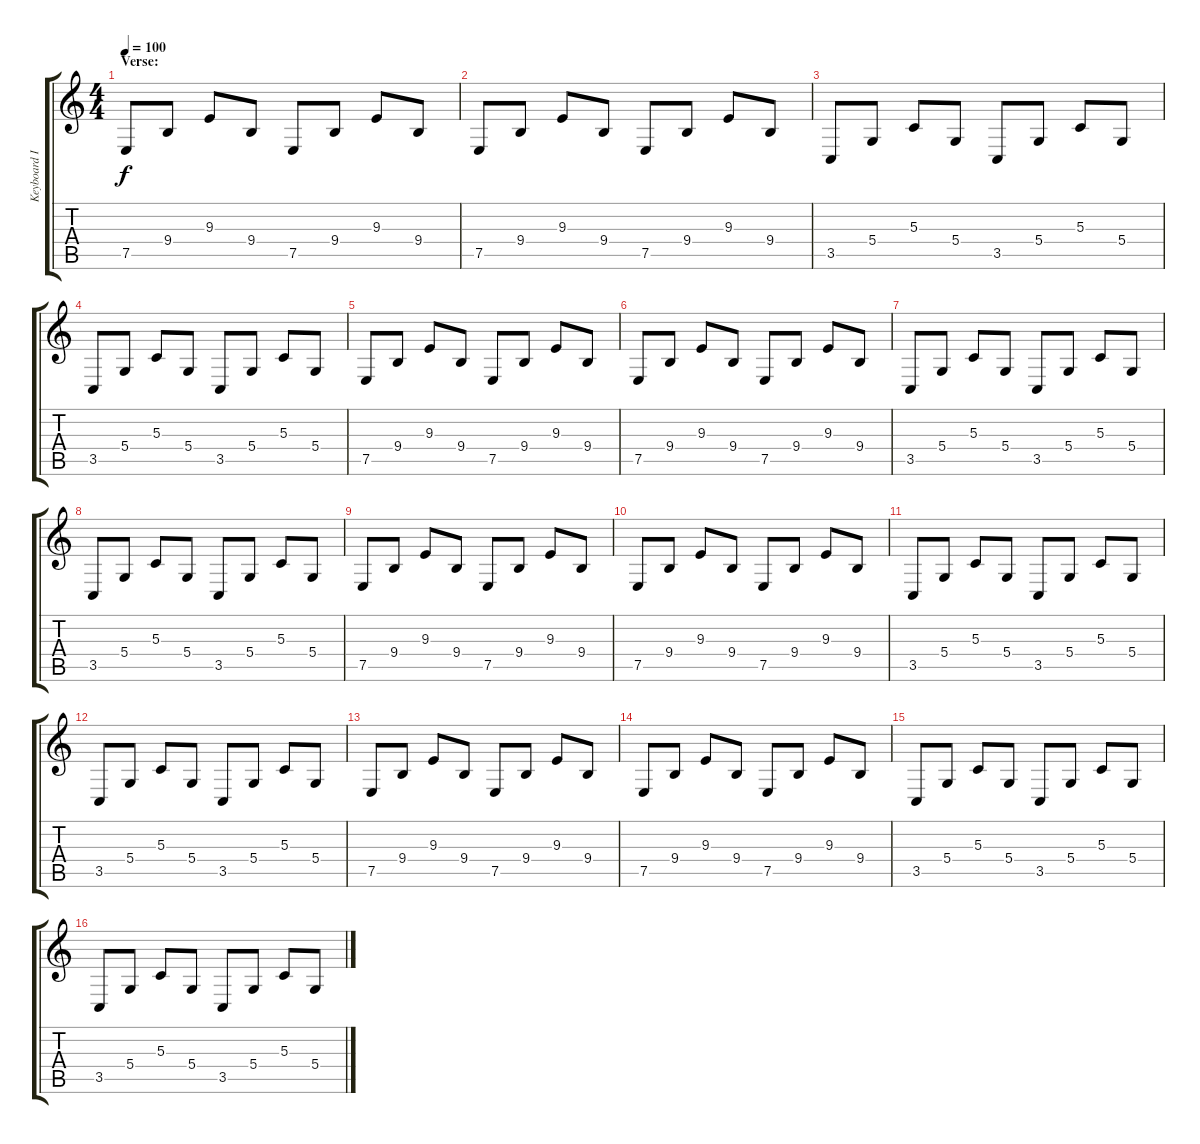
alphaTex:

\track ("Keyboard II" "Keyboard I") {instrument pizzicatostrings}
\staff {score tabs}
\tuning (E4 B3 G3 D3 A2 E2) {hide}
\ts (4 4)
\section ("" "Verse:")
\tempo 100
\clef g2
\ks c
7.5.8{dy f} 9.4.8 9.3.8 9.4.8 7.5.8 9.4.8 9.3.8 9.4.8 |
7.5.8 9.4.8 9.3.8 9.4.8 7.5.8 9.4.8 9.3.8 9.4.8 |
3.5.8 5.4.8 5.3.8 5.4.8 3.5.8 5.4.8 5.3.8 5.4.8 |
3.5.8 5.4.8 5.3.8 5.4.8 3.5.8 5.4.8 5.3.8 5.4.8 |
7.5.8 9.4.8 9.3.8 9.4.8 7.5.8 9.4.8 9.3.8 9.4.8 |
7.5.8 9.4.8 9.3.8 9.4.8 7.5.8 9.4.8 9.3.8 9.4.8 |
3.5.8 5.4.8 5.3.8 5.4.8 3.5.8 5.4.8 5.3.8 5.4.8 |
3.5.8 5.4.8 5.3.8 5.4.8 3.5.8 5.4.8 5.3.8 5.4.8 |
7.5.8 9.4.8 9.3.8 9.4.8 7.5.8 9.4.8 9.3.8 9.4.8 |
7.5.8 9.4.8 9.3.8 9.4.8 7.5.8 9.4.8 9.3.8 9.4.8 |
3.5.8 5.4.8 5.3.8 5.4.8 3.5.8 5.4.8 5.3.8 5.4.8 |
3.5.8 5.4.8 5.3.8 5.4.8 3.5.8 5.4.8 5.3.8 5.4.8 |
7.5.8 9.4.8 9.3.8 9.4.8 7.5.8 9.4.8 9.3.8 9.4.8 |
7.5.8 9.4.8 9.3.8 9.4.8 7.5.8 9.4.8 9.3.8 9.4.8 |
3.5.8 5.4.8 5.3.8 5.4.8 3.5.8 5.4.8 5.3.8 5.4.8 |
3.5.8 5.4.8 5.3.8 5.4.8 3.5.8 5.4.8 5.3.8 5.4.8
